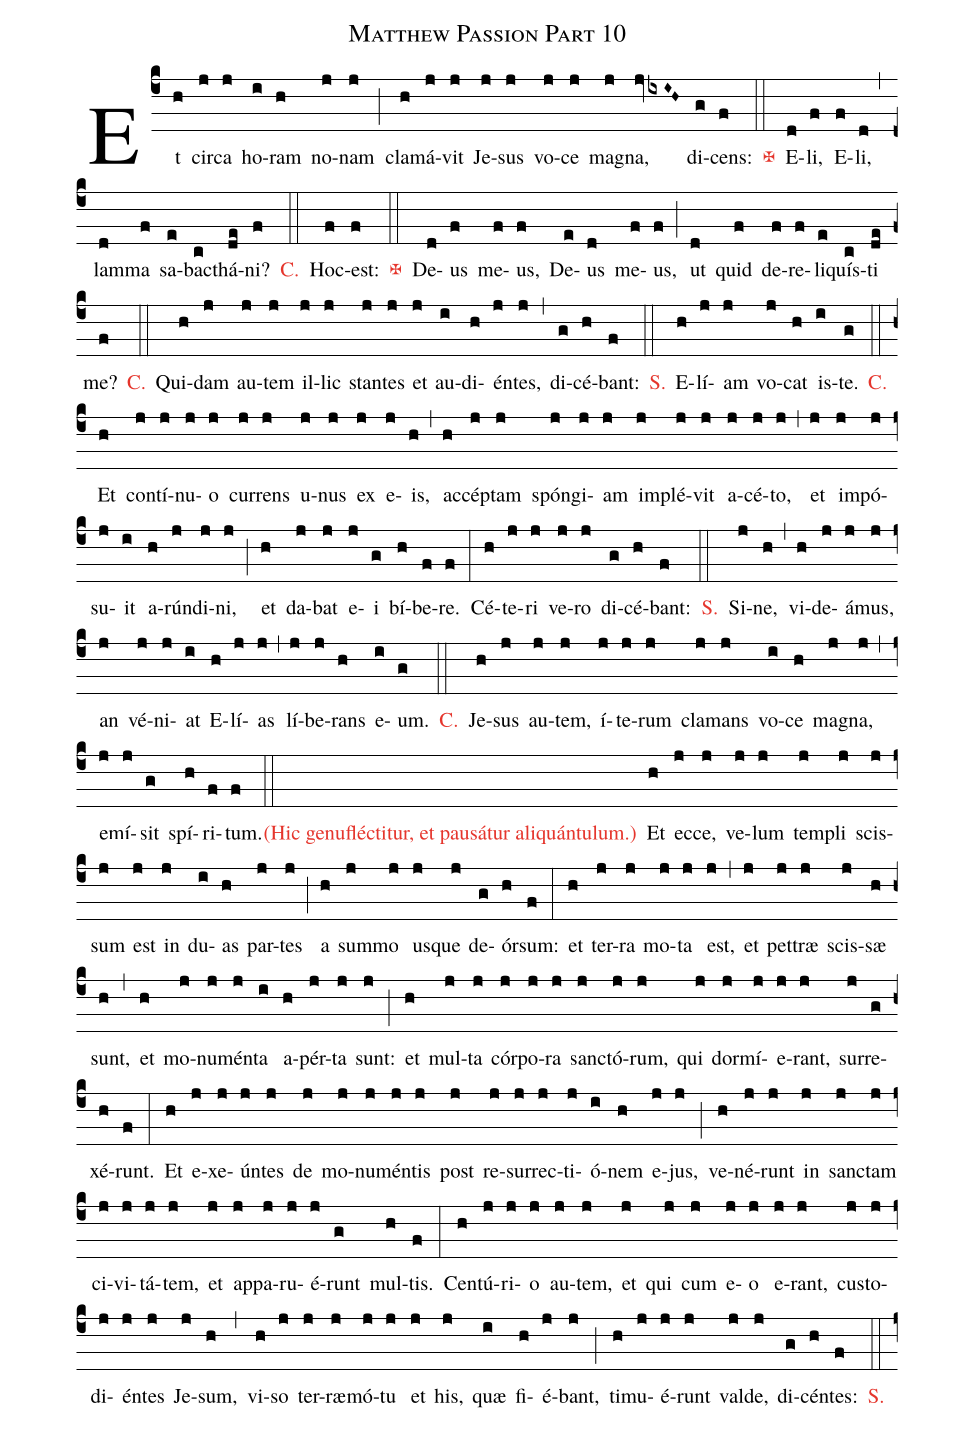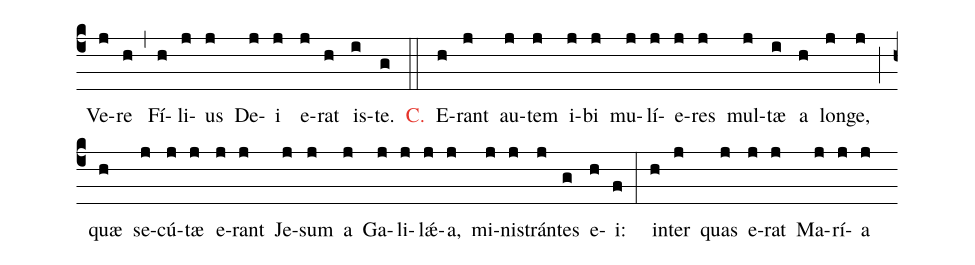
name:Matthew Passion Part 10;
%%
(c4) Et(h) cir(j)ca(j) ho(i)ram(h) no(j)nam(j) (;) cla(h)má(j)vit(j) Je(j)sus(j) vo(j)ce(j) mag(j)na,(jvixI~H~) di(g)cens:(f) <c><v>\maltese</v></c>(::) E(d)li,(f) E(f)li,(d) (,) lam(d)ma(f) sa(e)bac(c)thá(de)ni?(f) <c>C.</c>(::) Hoc(f)est:(f) <c><v>\maltese</v></c>(::) De(d)us(f) me(f)us,(f) De(e)us(d) me(f)us,(f) (;) ut(d) quid(f) de(f)re(f)li(e)quís(c)ti(de) me?(f) <c>C.</c>(::) Qui(h)dam(j) au(j)tem(j) il(j)lic(j) stan(j)tes(j) et(j) au(i)di(h)én(j)tes,(j) (,) di(g)cé(h)bant:(f) <c>S.</c>(::) E(h)lí(j)am(j) vo(j)cat(h) is(i)te.(g) <c>C.</c>(::) Et(h) con(j)tí(j)nu(j)o(j) cur(j)rens(j) u(j)nus(j) ex(j) e(j)is,(h) (,) ac(h)cép(j)tam(j) spón(j)gi(j)am(j) im(j)plé(j)vit(j) a(j)cé(j)to,(j) (,) et(j) im(j)pó(j)su(j)it(i) a(h)rún(j)di(j)ni,(j) (;) et(h) da(j)bat(j) e(j)i(g) bí(h)be(f)re.(f) (:) Cé(h)te(j)ri(j) ve(j)ro(j) di(g)cé(h)bant:(f) <c>S.</c>(::) Si(j)ne,(h) (,) vi(h)de(j)á(j)mus,(j) an(j) vé(j)ni(j)at(i) E(h)lí(j)as(j) (,) lí(j)be(j)rans(h) e(i)um.(g) <c>C.</c>(::) Je(h)sus(j) au(j)tem,(j) í(j)te(j)rum(j) cla(j)mans(j) vo(i)ce(h) mag(j)na,(j) (,) e(j)mí(j)sit(g) spí(h)ri(f)tum.(f) (::) <c><sp>(</sp>Hic genufléctitur, et pausátur aliquántulum.<sp>)</sp></c>() Et(h) ec(j)ce,(j) ve(j)lum(j) tem(j)pli(j) scis(j)sum(j) est(j) in(j) du(i)as(h) par(j)tes(j) (;) a(h) sum(j)mo(j) us(j)que(j) de(g)ór(h)sum:(f) (:) et(h) ter(j)ra(j) mo(j)ta(j) est,(j) (,) et(j) pet(j)tr<sp>ae</sp>(j) scis(j)s<sp>ae</sp>(h) sunt,(h) (,) et(h) mo(j)nu(j)mén(j)ta(i) a(h)pér(j)ta(j) sunt:(j) (;) et(h) mul(j)ta(j) cór(j)po(j)ra(j) sanc(j)tó(j)rum,(j) qui(j) dor(j)mí(j)e(j)rant,(j) sur(j)re(g)xé(h)runt.(f) (:) Et(h) e(j)xe(j)ún(j)tes(j) de(j) mo(j)nu(j)mén(j)tis(j) post(j) re(j)sur(j)rec(j)ti(j)ó(i)nem(h) e(j)jus,(j) (;) ve(h)né(j)runt(j) in(j) sanc(j)tam(j) ci(j)vi(j)tá(j)tem,(j) et(j) ap(j)pa(j)ru(j)é(j)runt(g) mul(h)tis.(f) (:) Cen(h)tú(j)ri(j)o(j) au(j)tem,(j) et(j) qui(j) cum(j) e(j)o(j) e(j)rant,(j) cus(j)to(j)di(j)én(j)tes(j) Je(j)sum,(h) (,) vi(h)so(j) ter(j)r<sp>ae</sp>(j)mó(j)tu(j) et(j) his,(j) qu<sp>ae</sp>(i) fi(h)é(j)bant,(j) (;) ti(h)mu(j)é(j)runt(j) val(j)de,(j) di(g)cén(h)tes:(f) <c>S.</c>(::) Ve(j)re(h) (,) Fí(h)li(j)us(j) De(j)i(j) e(j)rat(h) is(i)te.(g) <c>C.</c>(::) E(h)rant(j) au(j)tem(j) i(j)bi(j) mu(j)lí(j)e(j)res(j) mul(j)t<sp>ae</sp>(i) a(h) lon(j)ge,(j) (;) qu<sp>ae</sp>(h) se(j)cú(j)t<sp>ae</sp>(j) e(j)rant(j) Je(j)sum(j) a(j) Ga(j)li(j)l<sp>'ae</sp>(j)a,(j) mi(j)nis(j)trán(j)tes(g) e(h)i:(f) (:) in(h)ter(j) quas(j) e(j)rat(j) Ma(j)rí(j)a(j)
